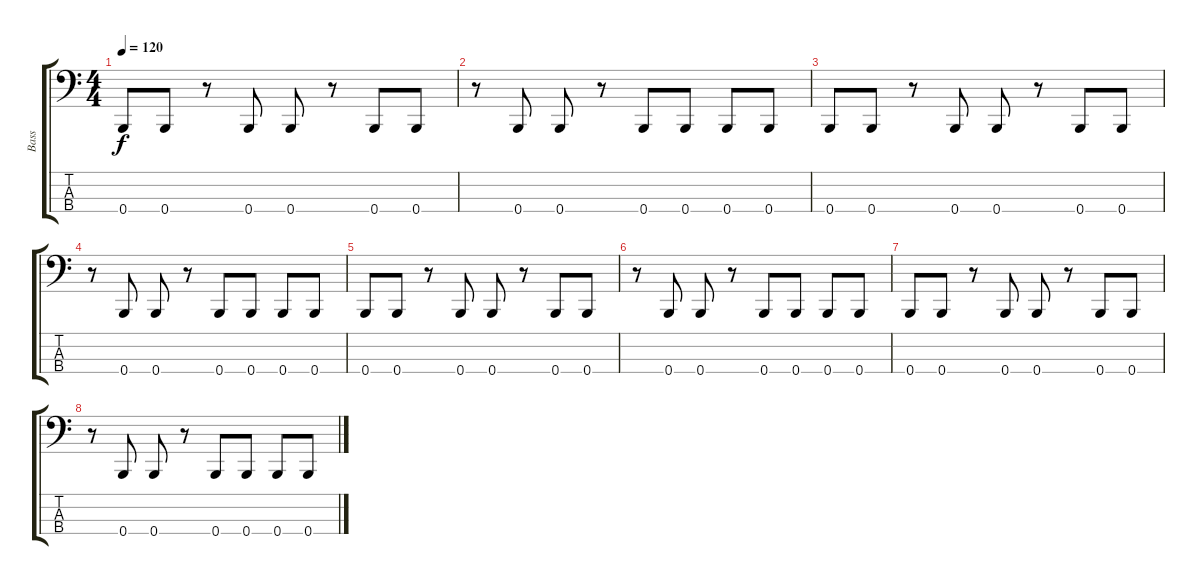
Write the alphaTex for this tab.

\track ("Bass" "Bass") {instrument electricbassfinger}
\staff {score tabs}
\tuning (Gb2 B1 Gb1 B0) {hide}
\ts (4 4)
\tempo 120
\clef f4
\ks c
0.4.8{dy f} 0.4.8 r.8 0.4.8 0.4.8 r.8 0.4.8 0.4.8 |
r.8 0.4.8 0.4.8 r.8 0.4.8 0.4.8 0.4.8 0.4.8 |
0.4.8 0.4.8 r.8 0.4.8 0.4.8 r.8 0.4.8 0.4.8 |
r.8 0.4.8 0.4.8 r.8 0.4.8 0.4.8 0.4.8 0.4.8 |
0.4.8 0.4.8 r.8 0.4.8 0.4.8 r.8 0.4.8 0.4.8 |
r.8 0.4.8 0.4.8 r.8 0.4.8 0.4.8 0.4.8 0.4.8 |
0.4.8 0.4.8 r.8 0.4.8 0.4.8 r.8 0.4.8 0.4.8 |
r.8 0.4.8 0.4.8 r.8 0.4.8 0.4.8 0.4.8 0.4.8
